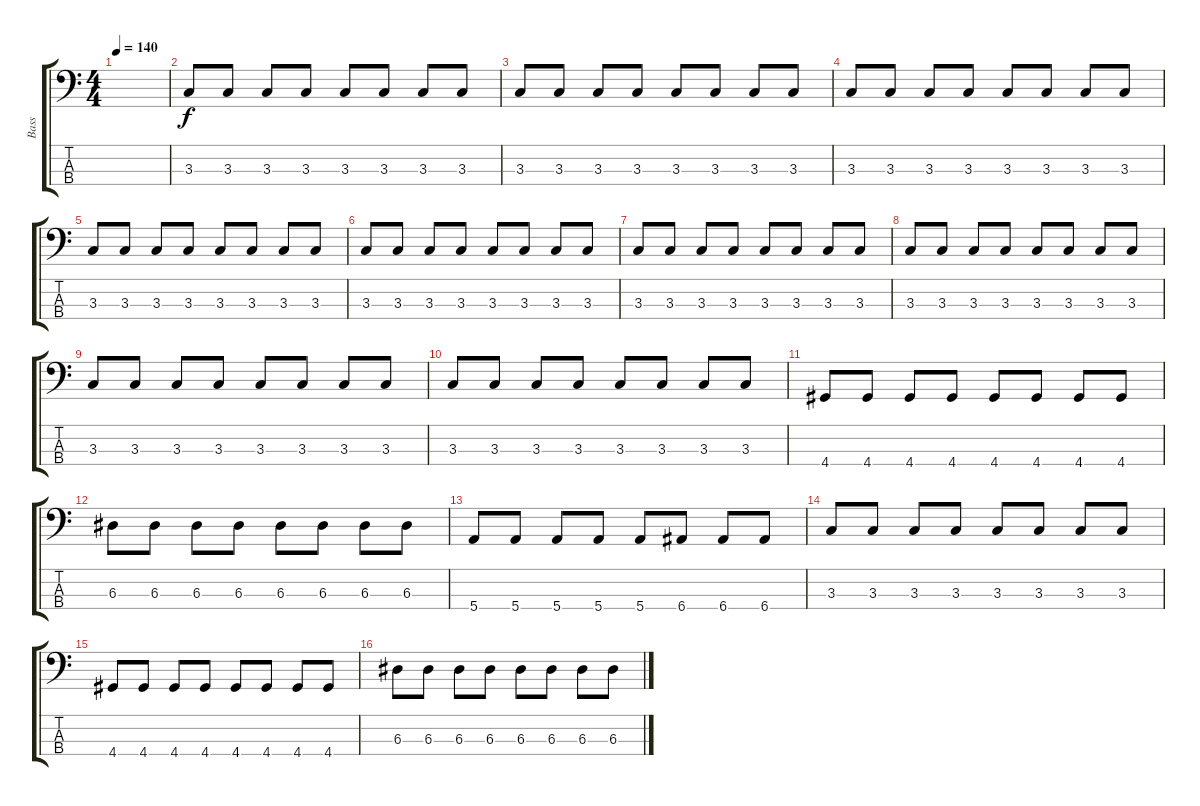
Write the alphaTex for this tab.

\track ("Bass" "Bass") {instrument electricbasspick}
\staff {score tabs}
\tuning (G2 D2 A1 E1) {hide}
\ts (4 4)
\tempo 140
\clef f4
\ks c
|
3.3.8 3.3.8 3.3.8 3.3.8 3.3.8 3.3.8 3.3.8 3.3.8 |
3.3.8 3.3.8 3.3.8 3.3.8 3.3.8 3.3.8 3.3.8 3.3.8 |
3.3.8 3.3.8 3.3.8 3.3.8 3.3.8 3.3.8 3.3.8 3.3.8 |
3.3.8 3.3.8 3.3.8 3.3.8 3.3.8 3.3.8 3.3.8 3.3.8 |
3.3.8 3.3.8 3.3.8 3.3.8 3.3.8 3.3.8 3.3.8 3.3.8 |
3.3.8 3.3.8 3.3.8 3.3.8 3.3.8 3.3.8 3.3.8 3.3.8 |
3.3.8 3.3.8 3.3.8 3.3.8 3.3.8 3.3.8 3.3.8 3.3.8 |
3.3.8 3.3.8 3.3.8 3.3.8 3.3.8 3.3.8 3.3.8 3.3.8 |
3.3.8 3.3.8 3.3.8 3.3.8 3.3.8 3.3.8 3.3.8 3.3.8 |
4.4.8 4.4.8 4.4.8 4.4.8 4.4.8 4.4.8 4.4.8 4.4.8 |
6.3.8 6.3.8 6.3.8 6.3.8 6.3.8 6.3.8 6.3.8 6.3.8 |
5.4.8 5.4.8 5.4.8 5.4.8 5.4.8 6.4.8 6.4.8 6.4.8 |
3.3.8 3.3.8 3.3.8 3.3.8 3.3.8 3.3.8 3.3.8 3.3.8 |
4.4.8 4.4.8 4.4.8 4.4.8 4.4.8 4.4.8 4.4.8 4.4.8 |
6.3.8 6.3.8 6.3.8 6.3.8 6.3.8 6.3.8 6.3.8 6.3.8
